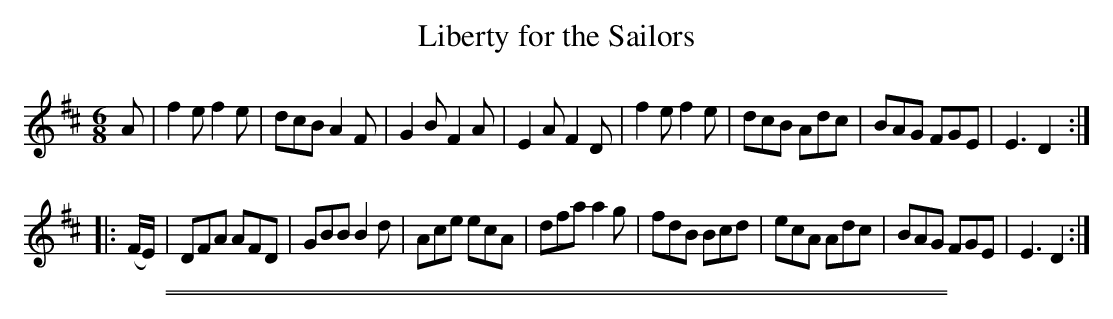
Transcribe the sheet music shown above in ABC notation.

X:1
T: Liberty for the Sailors
M: 6/8
L: 1/8
K: D
A |\
f2e f2e | dcB A2F | G2B F2A | E2A F2D |\
f2e f2e | dcB Adc | BAG FGE | E3 D2 :|
|: (F/E/) |\
DFA AFD | GBB B2d | Ace ecA | dfa a2g |\
fdB Bcd | ecA Adc | BAG FGE | E3 D2 :|
